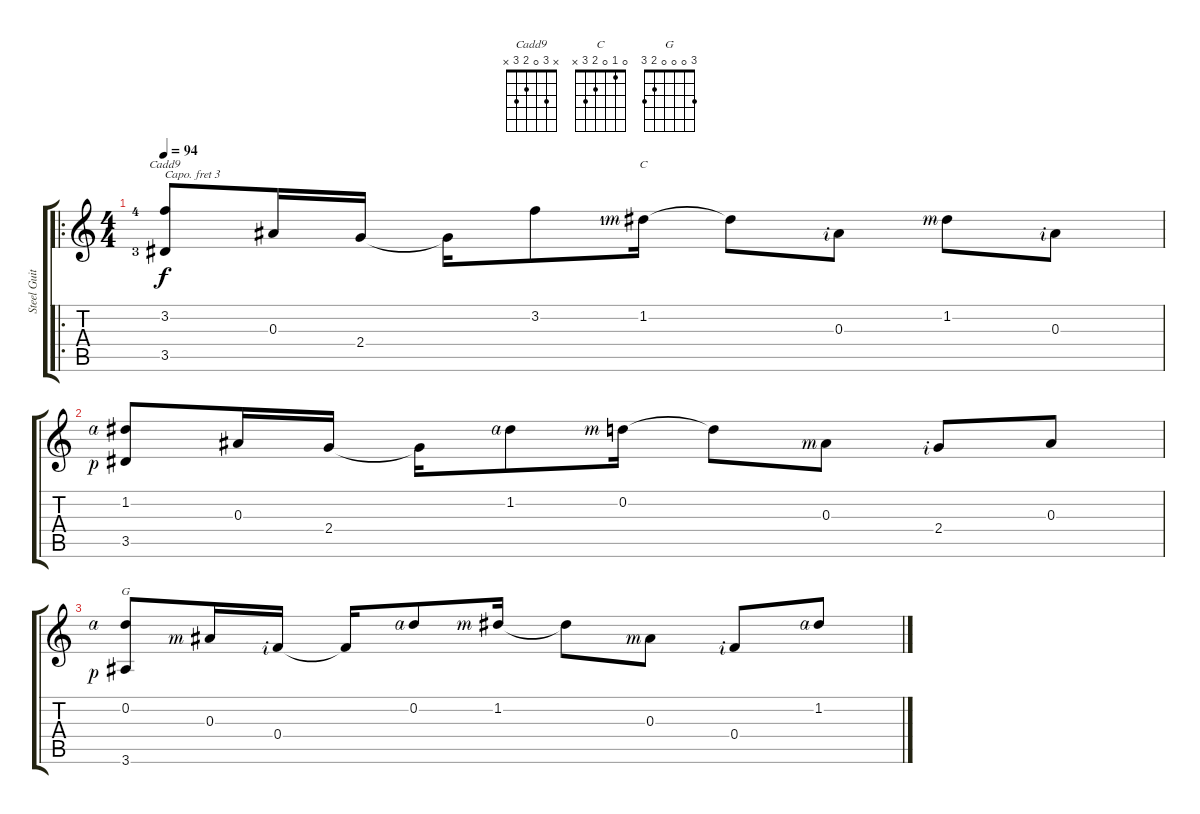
\track ("Steel Guitar" "Steel Guit") {instrument acousticguitarsteel}
\staff {score tabs}
\capo 3
\tuning (E4 B3 G3 D3 A2 E2) {hide}
\chord ("Cadd9" x 3 0 2 3 x)
\chord ("C" 0 1 0 2 3 x)
\chord ("G" 3 0 0 0 2 3)
\ro
\ts (4 4)
\tempo 94
\clef g2
\ks c
(3.2{lf 5} 3.5{lf 4}).8{ch "Cadd9" dy f instrument acousticguitarsteel} 0.3.16 2.4.16 2.4{t}.16 3.2.8 1.2{lf 2 rf 3}.16{ch "C"} 1.2{t}.8 0.3{rf 2}.8 1.2{rf 3}.8 0.3{rf 2}.8 |
(1.2{rf 4} 3.5{rf 1}).8 0.3.16 2.4.16 2.4{t}.16 1.2{rf 4}.8 0.2{rf 3}.16 0.2{t}.8 0.3{rf 3}.8 2.4{rf 2}.8 0.3.8 |
(0.2{rf 4} 3.6{rf 1}).8{ch "G"} 0.3{rf 3}.16 0.4{rf 2}.16 0.4{t}.16 0.2{rf 4}.8 1.2{rf 3}.16 1.2{t}.8 0.3{rf 3}.8 0.4{rf 2}.8 1.2{rf 4}.8
